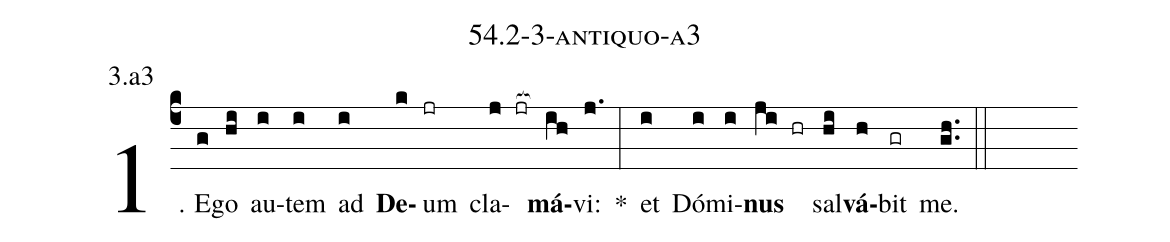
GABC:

name: 54.2-3-antiquo-a3;
annotation: 3.a3;
%%
(c4)1. E(g)go(hi) au(i)tem(i) ad(i) <b>De</b>(k)um(jr) cla(j jr[ocb:1{])<b>má</b>(ih[ocb:0}])vi:(j.) *(:) et(i) Dó(i)mi(i)<b>nus</b>(ji hr) sal(hi)<b>vá</b>(h)bit(gr) me.(gh..) (::)


%E(i) u(i) o(ji) u(hi) a(h) e.(gh..) (::)
